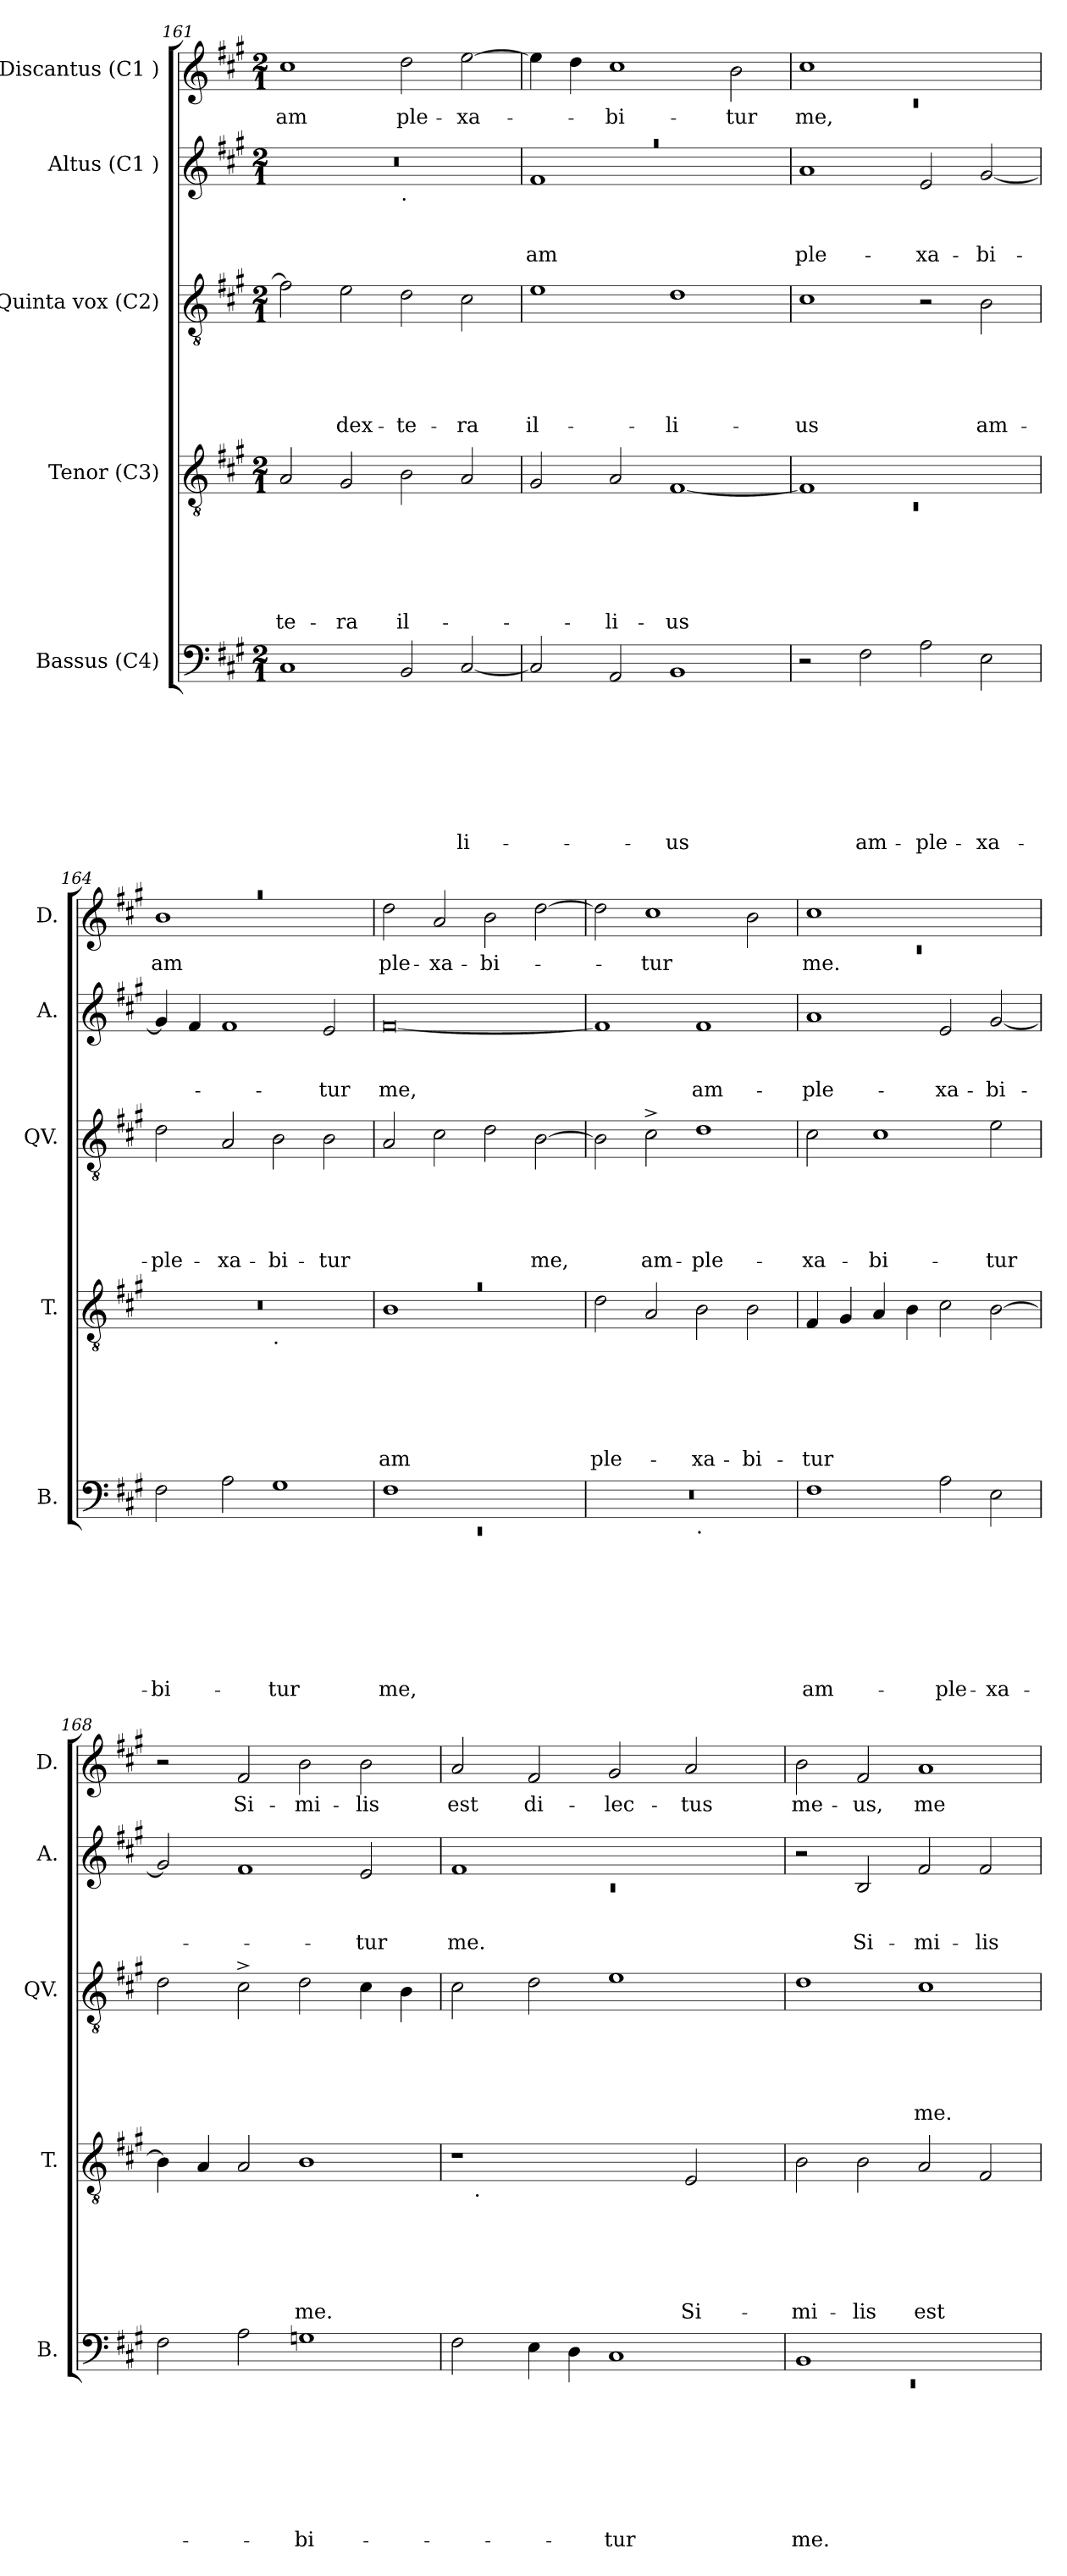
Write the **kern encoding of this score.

**kern	**text	**text	**text	**text	**text	**text	**text	**text	**kern	**text	**text	**text	**text	**text	**text	**kern	**text	**text	**text	**text	**text	**kern	**text	**text	**text	**kern	**text
*part5	*part5	*part5	*part5	*part5	*part5	*part5	*part5	*part5	*part4	*part4	*part4	*part4	*part4	*part4	*part4	*part3	*part3	*part3	*part3	*part3	*part3	*part2	*part2	*part2	*part2	*part1	*part1
*staff5	*staff5	*staff5	*staff5	*staff5	*staff5	*staff5	*staff5	*staff5	*staff4	*staff4	*staff4	*staff4	*staff4	*staff4	*staff4	*staff3	*staff3	*staff3	*staff3	*staff3	*staff3	*staff2	*staff2	*staff2	*staff2	*staff1	*staff1
*I"Bassus (C4)	*	*	*	*	*	*	*	*	*I"Tenor (C3)	*	*	*	*	*	*	*I"Quinta vox (C2)	*	*	*	*	*	*I"Altus (C1 )	*	*	*	*I"Discantus (C1 )	*
*I'B.	*	*	*	*	*	*	*	*	*I'T.	*	*	*	*	*	*	*I'QV.	*	*	*	*	*	*I'A.	*	*	*	*I'D.	*
*clefF4	*	*	*	*	*	*	*	*	*clefGv2	*	*	*	*	*	*	*clefGv2	*	*	*	*	*	*clefG2	*	*	*	*clefG2	*
*k[f#c#g#]	*	*	*	*	*	*	*	*	*k[f#c#g#]	*	*	*	*	*	*	*k[f#c#g#]	*	*	*	*	*	*k[f#c#g#]	*	*	*	*k[f#c#g#]	*
*A:	*	*	*	*	*	*	*	*	*A:	*	*	*	*	*	*	*A:	*	*	*	*	*	*A:	*	*	*	*A:	*
*M2/1	*	*	*	*	*	*	*	*	*M2/1	*	*	*	*	*	*	*M2/1	*	*	*	*	*	*M2/1	*	*	*	*M2/1	*
=161	=161	=161	=161	=161	=161	=161	=161	=161	=161	=161	=161	=161	=161	=161	=161	=161	=161	=161	=161	=161	=161	=161	=161	=161	=161	=161	=161
!	!	!	!	!	!	!	!	!	!	!	!	!	!	!	!LO:LY:b	!	!	!	!	!	!	!	!	!	!	!	!LO:LY:b
*	*	*	*	*	*	*	*	*	*	*	*	*	*	*	*	*	*	*	*	*	*	*^	*	*	*	*	*
1C#	.	.	.	.	.	.	.	.	2A/	.	.	.	.	.	-te-	2f#\]	.	.	.	.	.	0r	1ryy	.	.	.	1cc#	am
!	!	!	!	!	!	!	!	!	!	!	!	!	!	!	!LO:LY:b	!	!	!	!	!	!LO:LY:b	!	!	!	!	!	!	!
.	.	.	.	.	.	.	.	.	2G#/	.	.	.	.	.	-ra	2e\	.	.	.	.	dex-	.	.	.	.	.	.	.
!	!	!	!	!	!	!	!	!	!	!	!	!	!	!	!	!	!	!	!	!	!	!	!LO:TX:b:t=.	!	!	!	!	!
!	!	!	!	!	!	!	!	!	!	!	!	!	!	!	!LO:LY:b	!	!	!	!	!	!LO:LY:b	!	!	!	!	!	!	!LO:LY:b
2BB/	.	.	.	.	.	.	.	.	2B\	.	.	.	.	.	il-	2d\	.	.	.	.	-te-	.	1ryy	.	.	.	2dd\	ple-
!	!	!	!	!	!	!	!	!LO:LY:b	!	!	!	!	!	!	!	!	!	!	!	!	!LO:LY:b	!	!	!	!	!	!	!LO:LY:b
[<2C#/	.	.	.	.	.	.	.	-li-	2A/	.	.	.	.	.	.	2c#\	.	.	.	.	-ra	.	.	.	.	.	[>2ee\	-xa-
=162	=162	=162	=162	=162	=162	=162	=162	=162	=162	=162	=162	=162	=162	=162	=162	=162	=162	=162	=162	=162	=162	=162	=162	=162	=162	=162	=162	=162
!	!	!	!	!	!	!	!	!	!	!	!	!	!	!	!	!	!	!	!	!	!LO:LY:b:rj	!LO:N:vis=1	!	!	!	!LO:LY:b	!	!
2C#/]	.	.	.	.	.	.	.	.	2G#/	.	.	.	.	.	.	1e	.	.	.	.	il-	0raa	1f#	.	.	am-	4ee\]	.
.	.	.	.	.	.	.	.	.	.	.	.	.	.	.	.	.	.	.	.	.	.	.	.	.	.	.	4dd\	.
!	!	!	!	!	!	!	!	!	!	!	!	!	!	!	!LO:LY:b	!	!	!	!	!	!	!	!	!	!	!	!	!LO:LY:b
2AA/	.	.	.	.	.	.	.	.	2A/	.	.	.	.	.	-li-	.	.	.	.	.	.	.	.	.	.	.	1cc#	-bi-
!	!	!	!	!	!	!	!	!LO:LY:b	!	!	!	!	!	!	!LO:LY:b	!	!	!	!	!	!LO:LY:b:rj	!	!	!	!	!	!	!
1BB	.	.	.	.	.	.	.	-us	[>1F#	.	.	.	.	.	-us	1d	.	.	.	.	-li-	.	1ryy	.	.	.	.	.
!	!	!	!	!	!	!	!	!	!	!	!	!	!	!	!	!	!	!	!	!	!	!	!	!	!	!	!	!LO:LY:b
.	.	.	.	.	.	.	.	.	.	.	.	.	.	.	.	.	.	.	.	.	.	.	.	.	.	.	2b\	-tur
*	*	*	*	*	*	*	*	*	*	*	*	*	*	*	*	*	*	*	*	*	*	*v	*v	*	*	*	*	*
!!LO:PB:g=z
=163	=163	=163	=163	=163	=163	=163	=163	=163	=163	=163	=163	=163	=163	=163	=163	=163	=163	=163	=163	=163	=163	=163	=163	=163	=163	=163	=163
*	*	*	*	*	*	*	*	*	*^	*	*	*	*	*	*	*	*	*	*	*	*	*	*	*	*	*^	*
!	!	!	!	!	!	!	!	!	!	!LO:N:vis=1	!	!	!	!	!	!	!	!	!	!	!	!LO:LY:b	!	!	!	!LO:LY:b	!	!LO:N:vis=1	!LO:LY:b
2r	.	.	.	.	.	.	.	.	1F#]	0rC	.	.	.	.	.	.	1c#	.	.	.	.	-us	1a	.	.	-ple-	1cc#	0rc	me,
!	!	!	!	!	!	!	!	!LO:LY:b	!	!	!	!	!	!	!	!	!	!	!	!	!	!	!	!	!	!	!	!	!
2F#\	.	.	.	.	.	.	.	am-	.	.	.	.	.	.	.	.	.	.	.	.	.	.	.	.	.	.	.	.	.
!	!	!	!	!	!	!	!	!LO:LY:b	!	!	!	!	!	!	!	!	!	!	!	!	!	!	!	!	!	!LO:LY:b	!	!	!
2A\	.	.	.	.	.	.	.	-ple-	1ryy	.	.	.	.	.	.	.	2r	.	.	.	.	.	2e/	.	.	-xa-	1ryy	.	.
!	!	!	!	!	!	!	!	!LO:LY:b	!	!	!	!	!	!	!	!	!	!	!	!	!	!LO:LY:b	!	!	!	!LO:LY:b	!	!	!
2E\	.	.	.	.	.	.	.	-xa-	.	.	.	.	.	.	.	.	2B\	.	.	.	.	am-	[<2g#/	.	.	-bi-	.	.	.
=164	=164	=164	=164	=164	=164	=164	=164	=164	=164	=164	=164	=164	=164	=164	=164	=164	=164	=164	=164	=164	=164	=164	=164	=164	=164	=164	=164	=164	=164
!	!	!	!	!	!	!	!	!LO:LY:b	!	!	!	!	!	!	!	!	!	!	!	!	!	!LO:LY:b	!	!	!	!	!LO:N:vis=1	!	!LO:LY:b
2F#\	.	.	.	.	.	.	.	-bi-	0r	1ryy	.	.	.	.	.	.	2d\	.	.	.	.	-ple-	4g#/]	.	.	.	0raa	1b	am-
.	.	.	.	.	.	.	.	.	.	.	.	.	.	.	.	.	.	.	.	.	.	.	4f#/	.	.	.	.	.	.
!	!	!	!	!	!	!	!	!	!	!	!	!	!	!	!	!	!	!	!	!	!	!LO:LY:b	!	!	!	!	!	!	!
2A\	.	.	.	.	.	.	.	.	.	.	.	.	.	.	.	.	2A/	.	.	.	.	-xa-	1f#	.	.	.	.	.	.
!	!	!	!	!	!	!	!	!	!	!LO:TX:b:t=.	!	!	!	!	!	!	!	!	!	!	!	!	!	!	!	!	!	!	!
!	!	!	!	!	!	!	!	!LO:LY:b	!	!	!	!	!	!	!	!	!	!	!	!	!	!LO:LY:b	!	!	!	!	!	!	!
1G#	.	.	.	.	.	.	.	-tur	.	1ryy	.	.	.	.	.	.	2B\	.	.	.	.	-bi-	.	.	.	.	.	1ryy	.
!	!	!	!	!	!	!	!	!	!	!	!	!	!	!	!	!	!	!	!	!	!	!LO:LY:b	!	!	!	!LO:LY:b	!	!	!
.	.	.	.	.	.	.	.	.	.	.	.	.	.	.	.	.	2B\	.	.	.	.	-tur	2e/	.	.	-tur	.	.	.
*	*	*	*	*	*	*	*	*	*	*	*	*	*	*	*	*	*	*	*	*	*	*	*	*	*	*	*v	*v	*
=165	=165	=165	=165	=165	=165	=165	=165	=165	=165	=165	=165	=165	=165	=165	=165	=165	=165	=165	=165	=165	=165	=165	=165	=165	=165	=165	=165	=165
*^	*	*	*	*	*	*	*	*	*	*	*	*	*	*	*	*	*	*	*	*	*	*	*	*	*	*	*	*
!	!LO:N:vis=1	!	!	!	!	!	!	!	!LO:LY:b	!LO:N:vis=1	!	!	!	!	!	!	!LO:LY:b	!	!	!	!	!	!	!	!	!	!LO:LY:b	!	!LO:LY:b
1F#	0rEE	.	.	.	.	.	.	.	me,	0ra	1B	.	.	.	.	.	am-	2A/	.	.	.	.	.	[<0f#	.	.	me,	2dd\	-ple-
!	!	!	!	!	!	!	!	!	!	!	!	!	!	!	!	!	!	!	!	!	!	!	!	!	!	!	!	!	!LO:LY:b
.	.	.	.	.	.	.	.	.	.	.	.	.	.	.	.	.	.	2c#\	.	.	.	.	.	.	.	.	.	2a/	-xa-
!	!	!	!	!	!	!	!	!	!	!	!	!	!	!	!	!	!	!	!	!	!	!	!	!	!	!	!	!	!LO:LY:b
1ryy	.	.	.	.	.	.	.	.	.	.	1ryy	.	.	.	.	.	.	2d\	.	.	.	.	.	.	.	.	.	2b\	-bi-
!	!	!	!	!	!	!	!	!	!	!	!	!	!	!	!	!	!	!	!	!	!	!	!LO:LY:b	!	!	!	!	!	!
.	.	.	.	.	.	.	.	.	.	.	.	.	.	.	.	.	.	[>2B\	.	.	.	.	me,	.	.	.	.	[>2dd\	.
*	*	*	*	*	*	*	*	*	*	*v	*v	*	*	*	*	*	*	*	*	*	*	*	*	*	*	*	*	*	*
=166	=166	=166	=166	=166	=166	=166	=166	=166	=166	=166	=166	=166	=166	=166	=166	=166	=166	=166	=166	=166	=166	=166	=166	=166	=166	=166	=166	=166
!	!	!	!	!	!	!	!	!	!	!	!	!	!	!	!	!LO:LY:b	!	!	!	!	!	!	!	!	!	!	!	!
0r	1ryy	.	.	.	.	.	.	.	.	2d\	.	.	.	.	.	-ple-	2B\]	.	.	.	.	.	1f#]	.	.	.	2dd\]	.
!	!	!	!	!	!	!	!	!	!	!	!	!	!	!	!	!	!	!	!	!	!	!LO:LY:b	!	!	!	!	!	!LO:LY:b
.	.	.	.	.	.	.	.	.	.	2A/	.	.	.	.	.	.	2c#^>\	.	.	.	.	am-	.	.	.	.	1cc#	-tur
!	!LO:TX:b:t=.	!	!	!	!	!	!	!	!	!	!	!	!	!	!	!	!	!	!	!	!	!	!	!	!	!	!	!
!	!	!	!	!	!	!	!	!	!	!	!	!	!	!	!	!LO:LY:b	!	!	!	!	!	!LO:LY:b	!	!	!	!LO:LY:b	!	!
.	1ryy	.	.	.	.	.	.	.	.	2B\	.	.	.	.	.	-xa-	1d	.	.	.	.	-ple-	1f#	.	.	am-	.	.
!	!	!	!	!	!	!	!	!	!	!	!	!	!	!	!	!LO:LY:b	!	!	!	!	!	!	!	!	!	!	!	!
.	.	.	.	.	.	.	.	.	.	2B\	.	.	.	.	.	-bi-	.	.	.	.	.	.	.	.	.	.	2b\	.
!!LO:LB:g=z
=167	=167	=167	=167	=167	=167	=167	=167	=167	=167	=167	=167	=167	=167	=167	=167	=167	=167	=167	=167	=167	=167	=167	=167	=167	=167	=167	=167	=167
*	*	*	*	*	*	*	*	*	*	*	*	*	*	*	*	*	*	*	*	*	*	*	*	*	*	*	*^	*
!	!	!	!	!	!	!	!	!	!LO:LY:b	!	!	!	!	!	!	!LO:LY:b	!	!	!	!	!	!LO:LY:b	!	!	!	!LO:LY:b	!	!LO:N:vis=1	!LO:LY:b
*v	*v	*	*	*	*	*	*	*	*	*	*	*	*	*	*	*	*	*	*	*	*	*	*	*	*	*	*	*	*
1F#	.	.	.	.	.	.	.	am-	4F#/	.	.	.	.	.	-tur	2c#\	.	.	.	.	-xa-	1a	.	.	-ple-	1cc#	0rc	me.
.	.	.	.	.	.	.	.	.	4G#/	.	.	.	.	.	.	.	.	.	.	.	.	.	.	.	.	.	.	.
!	!	!	!	!	!	!	!	!	!	!	!	!	!	!	!	!	!	!	!	!	!LO:LY:b	!	!	!	!	!	!	!
.	.	.	.	.	.	.	.	.	4A/	.	.	.	.	.	.	1c#	.	.	.	.	-bi-	.	.	.	.	.	.	.
.	.	.	.	.	.	.	.	.	4B\	.	.	.	.	.	.	.	.	.	.	.	.	.	.	.	.	.	.	.
!	!	!	!	!	!	!	!	!LO:LY:b	!	!	!	!	!	!	!	!	!	!	!	!	!	!	!	!	!LO:LY:b	!	!	!
2A\	.	.	.	.	.	.	.	-ple-	2c#\	.	.	.	.	.	.	.	.	.	.	.	.	2e/	.	.	-xa-	1ryy	.	.
!	!	!	!	!	!	!	!	!LO:LY:b	!	!	!	!	!	!	!	!	!	!	!	!	!LO:LY:b	!	!	!	!LO:LY:b	!	!	!
2E\	.	.	.	.	.	.	.	-xa-	[>2B\	.	.	.	.	.	.	2e\	.	.	.	.	-tur	[<2g#/	.	.	-bi-	.	.	.
*	*	*	*	*	*	*	*	*	*	*	*	*	*	*	*	*	*	*	*	*	*	*	*	*	*	*v	*v	*
=168	=168	=168	=168	=168	=168	=168	=168	=168	=168	=168	=168	=168	=168	=168	=168	=168	=168	=168	=168	=168	=168	=168	=168	=168	=168	=168	=168
2F#\	.	.	.	.	.	.	.	.	4B\]	.	.	.	.	.	.	2d\	.	.	.	.	.	2g#/]	.	.	.	2r	.
.	.	.	.	.	.	.	.	.	4A/	.	.	.	.	.	.	.	.	.	.	.	.	.	.	.	.	.	.
!	!	!	!	!	!	!	!	!	!	!	!	!	!	!	!	!	!	!	!	!	!	!	!	!	!	!	!LO:LY:b
2A\	.	.	.	.	.	.	.	.	2A/	.	.	.	.	.	.	2c#^>\	.	.	.	.	.	1f#	.	.	.	2f#/	Si-
!	!	!	!	!	!	!	!	!LO:LY:b	!	!	!	!	!	!	!LO:LY:b	!	!	!	!	!	!	!	!	!	!	!	!LO:LY:b
1G	.	.	.	.	.	.	.	-bi-	1B	.	.	.	.	.	me.	2d\	.	.	.	.	.	.	.	.	.	2b\	-mi-
!	!	!	!	!	!	!	!	!	!	!	!	!	!	!	!	!	!	!	!	!	!	!	!	!	!LO:LY:b	!	!LO:LY:b
.	.	.	.	.	.	.	.	.	.	.	.	.	.	.	.	4c#\	.	.	.	.	.	2e/	.	.	-tur	2b\	-lis
.	.	.	.	.	.	.	.	.	.	.	.	.	.	.	.	4B\	.	.	.	.	.	.	.	.	.	.	.
=169	=169	=169	=169	=169	=169	=169	=169	=169	=169	=169	=169	=169	=169	=169	=169	=169	=169	=169	=169	=169	=169	=169	=169	=169	=169	=169	=169
*	*	*	*	*	*	*	*	*	*	*	*	*	*	*	*	*	*	*	*	*	*	*^	*	*	*	*	*
!	!	!	!	!	!	!	!	!	!	!	!	!	!	!	!	!	!	!	!	!	!	!	!LO:N:vis=1	!	!	!LO:LY:b	!	!LO:LY:b
*	*	*	*	*	*	*	*	*	*^	*	*	*	*	*	*	*	*	*	*	*	*	*	*	*	*	*	*	*
2F#\	.	.	.	.	.	.	.	.	1r	16.ryy	.	.	.	.	.	.	2c#\	.	.	.	.	.	1f#	0rc	.	.	me.	2a/	est
!	!	!	!	!	!	!	!	!	!	!LO:TX:b:t=.	!	!	!	!	!	!	!	!	!	!	!	!	!	!	!	!	!	!	!
.	.	.	.	.	.	.	.	.	.	1ryy	.	.	.	.	.	.	.	.	.	.	.	.	.	.	.	.	.	.	.
!	!	!	!	!	!	!	!	!	!	!	!	!	!	!	!	!	!	!	!	!	!	!	!	!	!	!	!	!	!LO:LY:b
4E\	.	.	.	.	.	.	.	.	.	.	.	.	.	.	.	.	2d\	.	.	.	.	.	.	.	.	.	.	2f#/	di-
4D\	.	.	.	.	.	.	.	.	.	.	.	.	.	.	.	.	.	.	.	.	.	.	.	.	.	.	.	.	.
!	!	!	!	!	!	!	!	!LO:LY:b	!	!	!	!	!	!	!	!	!	!	!	!	!	!	!	!	!	!	!	!	!LO:LY:b
1C#	.	.	.	.	.	.	.	-tur	2ryy	.	.	.	.	.	.	.	1e	.	.	.	.	.	1ryy	.	.	.	.	2g#/	-lec-
.	.	.	.	.	.	.	.	.	.	2ryy	.	.	.	.	.	.	.	.	.	.	.	.	.	.	.	.	.	.	.
!	!	!	!	!	!	!	!	!	!	!	!	!	!	!	!	!LO:LY:b	!	!	!	!	!	!	!	!	!	!	!	!	!LO:LY:b
.	.	.	.	.	.	.	.	.	2E/	.	.	.	.	.	.	Si-	.	.	.	.	.	.	.	.	.	.	.	2a/	-tus
.	.	.	.	.	.	.	.	.	.	4ryy	.	.	.	.	.	.	.	.	.	.	.	.	.	.	.	.	.	.	.
.	.	.	.	.	.	.	.	.	.	8ryy	.	.	.	.	.	.	.	.	.	.	.	.	.	.	.	.	.	.	.
.	.	.	.	.	.	.	.	.	.	32ryy	.	.	.	.	.	.	.	.	.	.	.	.	.	.	.	.	.	.	.
=170	=170	=170	=170	=170	=170	=170	=170	=170	=170	=170	=170	=170	=170	=170	=170	=170	=170	=170	=170	=170	=170	=170	=170	=170	=170	=170	=170	=170	=170
*^	*	*	*	*	*	*	*	*	*	*	*	*	*	*	*	*	*	*	*	*	*	*	*	*	*	*	*	*	*
!	!LO:N:vis=1	!	!	!	!	!	!	!	!LO:LY:b	!	!	!	!	!	!	!	!LO:LY:b	!	!	!	!	!	!	!	!	!	!	!	!	!LO:LY:b
*	*	*	*	*	*	*	*	*	*	*v	*v	*	*	*	*	*	*	*	*	*	*	*	*	*v	*v	*	*	*	*	*
1BB	0rEE	.	.	.	.	.	.	.	me.	2B\	.	.	.	.	.	-mi-	1d	.	.	.	.	.	2r	.	.	.	2b\	me-
!	!	!	!	!	!	!	!	!	!	!	!	!	!	!	!	!LO:LY:b	!	!	!	!	!	!	!	!	!	!LO:LY:b	!	!LO:LY:b
.	.	.	.	.	.	.	.	.	.	2B\	.	.	.	.	.	-lis	.	.	.	.	.	.	2B/	.	.	Si-	2f#/	-us,
!	!	!	!	!	!	!	!	!	!	!	!	!	!	!	!	!LO:LY:b	!	!	!	!	!	!LO:LY:b	!	!	!	!LO:LY:b	!	!LO:LY:b
1ryy	.	.	.	.	.	.	.	.	.	2A/	.	.	.	.	.	est	1c#	.	.	.	.	me.	2f#/	.	.	-mi-	1a	me-
!	!	!	!	!	!	!	!	!	!	!	!	!	!	!	!	!	!	!	!	!	!	!	!	!	!	!LO:LY:b	!	!
.	.	.	.	.	.	.	.	.	.	2F#/	.	.	.	.	.	.	.	.	.	.	.	.	2f#/	.	.	-lis	.	.
*v	*v	*	*	*	*	*	*	*	*	*	*	*	*	*	*	*	*	*	*	*	*	*	*	*	*	*	*	*
=	=	=	=	=	=	=	=	=	=	=	=	=	=	=	=	=	=	=	=	=	=	=	=	=	=	=	=
*-	*-	*-	*-	*-	*-	*-	*-	*-	*-	*-	*-	*-	*-	*-	*-	*-	*-	*-	*-	*-	*-	*-	*-	*-	*-	*-	*-
